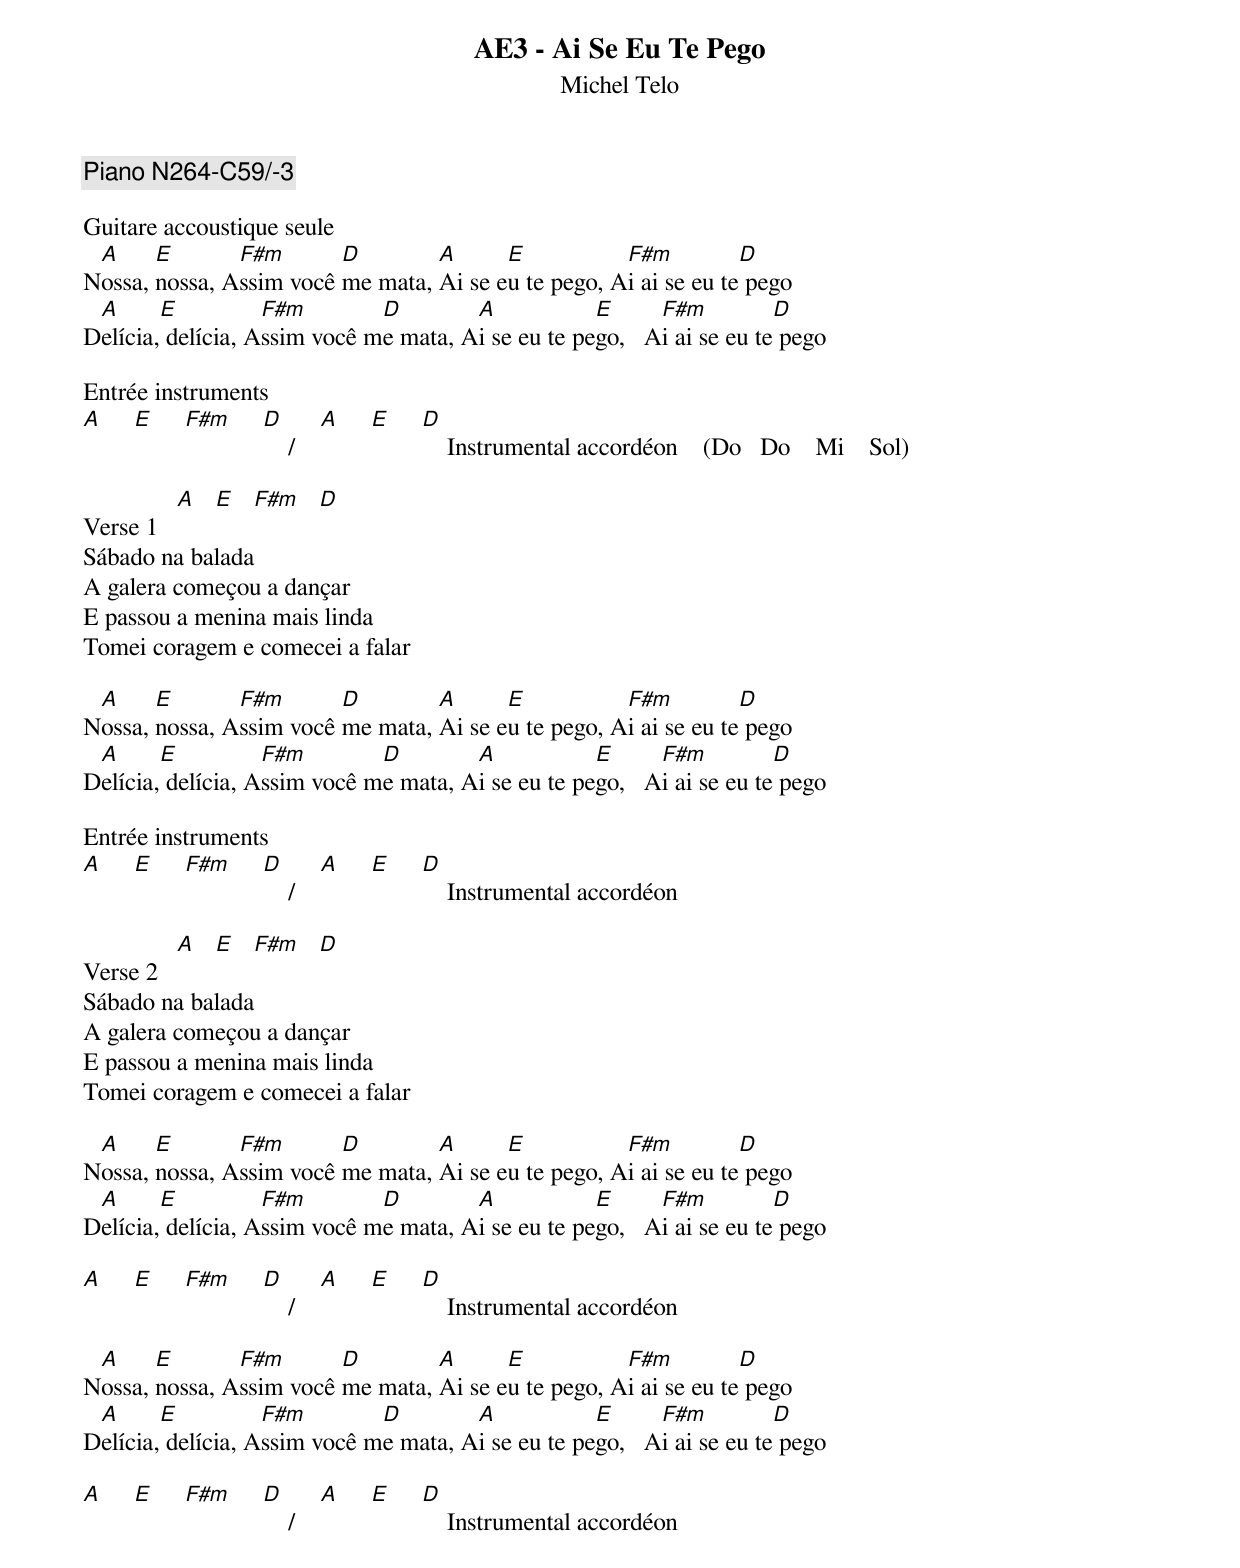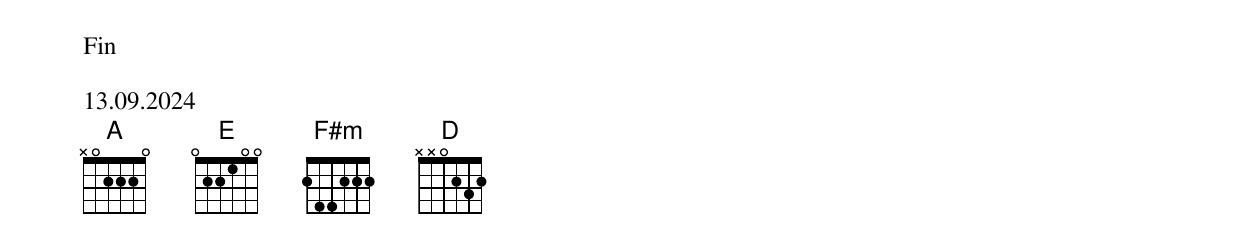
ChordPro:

{title: AE3 - Ai Se Eu Te Pego}
{subtitle: Michel Telo }
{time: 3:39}
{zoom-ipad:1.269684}
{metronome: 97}
{c:Piano N264-C59/-3}

Guitare accoustique seule
N[A]ossa, [E]nossa,	A[F#m]ssim você [D]me mata, [A]Ai se e[E]u te pego, A[F#m]i ai se eu te[D] pego
D[A]elícia,[E] delícia, A[F#m]ssim você m[D]e mata, A[A]i se eu te pe[E]go,   A[F#m]i ai se eu te[D] pego

Entrée instruments
[A]     [E]     [F#m]     [D]    /    [A]     [E]     [D]    Instrumental accordéon    (Do   Do    Mi    Sol)

Verse 1   [A]   [E]   [F#m]   [D]
Sábado na balada
A galera começou a dançar
E passou a menina mais linda
Tomei coragem e comecei a falar

N[A]ossa, [E]nossa,	A[F#m]ssim você [D]me mata, [A]Ai se e[E]u te pego, A[F#m]i ai se eu te[D] pego
D[A]elícia,[E] delícia, A[F#m]ssim você m[D]e mata, A[A]i se eu te pe[E]go,   A[F#m]i ai se eu te[D] pego

Entrée instruments
[A]     [E]     [F#m]     [D]    /    [A]     [E]     [D]    Instrumental accordéon

Verse 2   [A]   [E]   [F#m]   [D]
Sábado na balada
A galera começou a dançar
E passou a menina mais linda
Tomei coragem e comecei a falar

N[A]ossa, [E]nossa,	A[F#m]ssim você [D]me mata, [A]Ai se e[E]u te pego, A[F#m]i ai se eu te[D] pego
D[A]elícia,[E] delícia, A[F#m]ssim você m[D]e mata, A[A]i se eu te pe[E]go,   A[F#m]i ai se eu te[D] pego

[A]     [E]     [F#m]     [D]    /    [A]     [E]     [D]    Instrumental accordéon

N[A]ossa, [E]nossa,	A[F#m]ssim você [D]me mata, [A]Ai se e[E]u te pego, A[F#m]i ai se eu te[D] pego
D[A]elícia,[E] delícia, A[F#m]ssim você m[D]e mata, A[A]i se eu te pe[E]go,   A[F#m]i ai se eu te[D] pego

[A]     [E]     [F#m]     [D]    /    [A]     [E]     [D]    Instrumental accordéon





Fin

13.09.2024
